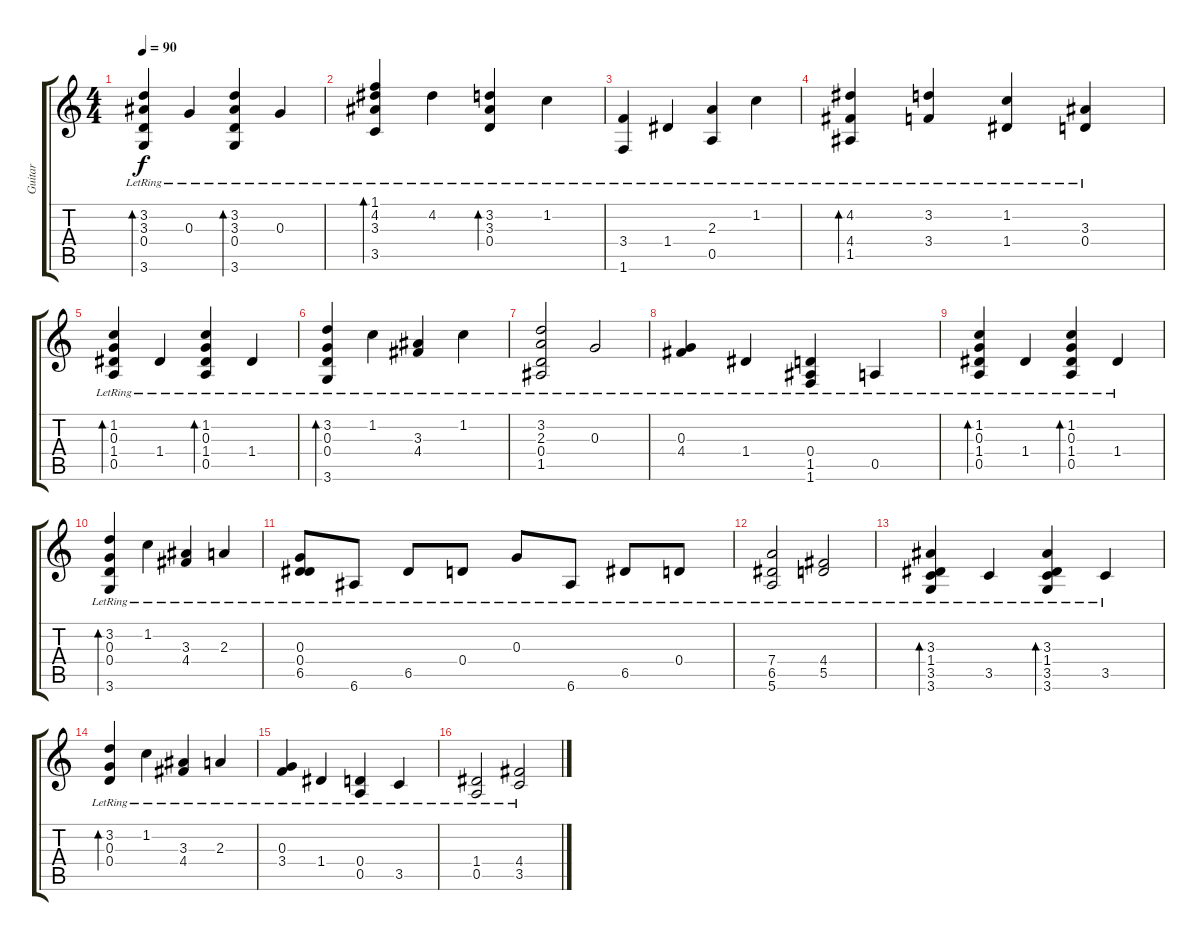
\track ("Guitar" "Guitar") {instrument acousticguitarnylon}
\staff {score tabs}
\tuning (E4 B3 G3 D3 A2 E2) {hide}
\ts (4 4)
\tempo 90
\clef g2
\ks c
(3.2{lr} 3.3{lr} 0.4{lr} 3.6{lr}).4{bd 120 dy f} 0.3{lr}.4 (3.2{lr} 3.3{lr} 0.4{lr} 3.6{lr}).4{bd 60} 0.3{lr}.4 |
(1.1{lr} 4.2{lr} 3.3{lr} 3.5{lr}).4{bd 120} 4.2{lr}.4 (3.2{lr} 3.3{lr} 0.4{lr}).4{bd 120} 1.2{lr}.4 |
(3.4{lr} 1.6{lr}).4 1.4{lr}.4 (2.3{lr} 0.5{lr}).4 1.2{lr}.4 |
(4.2{lr} 4.4{lr} 1.5{lr}).4{bd 120} (3.2{lr} 3.4{lr}).4 (1.2{lr} 1.4{lr}).4 (3.3{lr} 0.4{lr}).4 |
(1.2{lr} 0.3{lr} 1.4{lr} 0.5{lr}).4{bd 120} 1.4{lr}.4 (1.2{lr} 0.3{lr} 1.4{lr} 0.5{lr}).4{bd 120} 1.4{lr}.4 |
(3.2{lr} 0.3{lr} 0.4{lr} 3.6{lr}).4{bd 120} 1.2{lr}.4 (3.3{lr} 4.4{lr}).4 1.2{lr}.4 |
(3.2{lr} 2.3{lr} 0.4{lr} 1.5{lr}).2 0.3{lr}.2 |
(0.3{lr} 4.4{lr}).4 1.4{lr}.4 (0.4{lr} 1.5{lr} 1.6{lr}).4 0.5{lr}.4 |
(1.2{lr} 0.3{lr} 1.4{lr} 0.5{lr}).4{bd 120} 1.4{lr}.4 (1.2{lr} 0.3{lr} 1.4{lr} 0.5{lr}).4{bd 120} 1.4{lr}.4 |
(3.2{lr} 0.3{lr} 0.4{lr} 3.6{lr}).4{bd 120} 1.2{lr}.4 (3.3{lr} 4.4{lr}).4 2.3{lr}.4 |
(0.3{lr} 0.4{lr} 6.5{lr}).8 6.6{lr}.8 6.5{lr}.8 0.4{lr}.8 0.3{lr}.8 6.6{lr}.8 6.5{lr}.8 0.4{lr}.8 |
(7.4{lr} 6.5{lr} 5.6{lr}).2 (4.4{lr} 5.5{lr}).2 |
(3.3{lr} 1.4{lr} 3.5{lr} 3.6{lr}).4{bd 120} 3.5{lr}.4 (3.3{lr} 1.4{lr} 3.5{lr} 3.6{lr}).4{bd 120} 3.5{lr}.4 |
(3.2{lr} 0.3{lr} 0.4{lr}).4{bd 120} 1.2{lr}.4 (3.3{lr} 4.4{lr}).4 2.3{lr}.4 |
(0.3{lr} 3.4{lr}).4 1.4{lr}.4 (0.4{lr} 0.5).4 3.5{lr}.4 |
(1.4{lr} 0.5{lr}).2 (4.4{lr} 3.5{lr}).2
